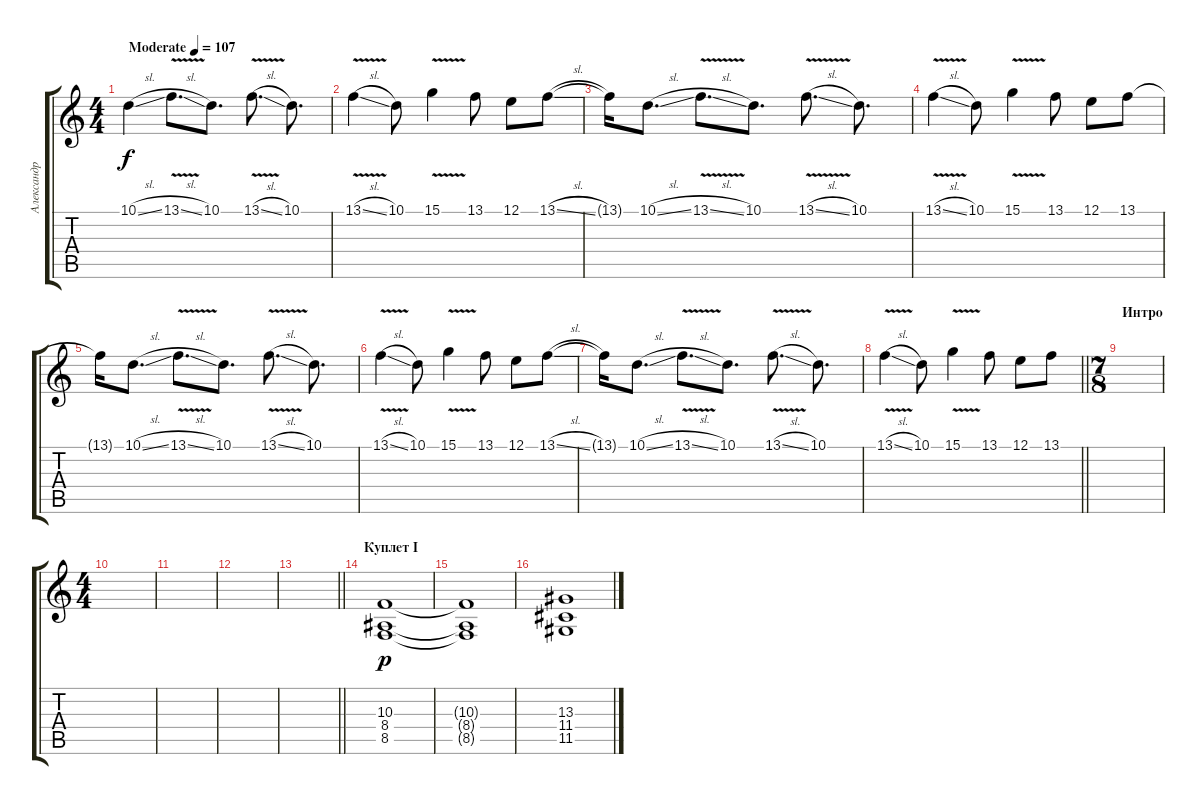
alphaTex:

\track ("Александр Андрюхин" "Александр ") {instrument stringensemble1}
\staff {score tabs}
\tuning (E4 B3 G3 D3 A2 E2) {hide}
\ts (4 4)
\tempo (107 "Moderate")
\clef g2
\ks c
10.1{sl}.4{dy f instrument stringensemble1} 13.1{v sl}.8{d} 10.1.8{d} 13.1{v sl}.8{d} 10.1.8{d} |
13.1{v sl}.4 10.1.8 15.1{v}.4 13.1.8 12.1.8 13.1{sl}.8 |
13.1{t}.16 10.1{sl}.8{d} 13.1{v sl}.8{d} 10.1.8{d} 13.1{v sl}.8{d} 10.1.8{d} |
13.1{v sl}.4 10.1.8 15.1{v}.4 13.1.8 12.1.8 13.1.8 |
13.1{t}.16 10.1{sl}.8{d} 13.1{v sl}.8{d} 10.1.8{d} 13.1{v sl}.8{d} 10.1.8{d} |
13.1{v sl}.4 10.1.8 15.1{v}.4 13.1.8 12.1.8 13.1{sl}.8 |
13.1{t}.16 10.1{sl}.8{d} 13.1{v sl}.8{d} 10.1.8{d} 13.1{v sl}.8{d} 10.1.8{d} |
\barLineRight lightlight
13.1{v sl}.4 10.1.8 15.1{v}.4 13.1.8 12.1.8 13.1.8 |
\ts (7 8)
\section ("" "Интро")
|
\ts (4 4)
|
|
|
\barLineRight lightlight
|
\section ("" "Куплет I")
(10.3 8.4 8.5).1{dy p} |
(10.3{t} 8.4{t} 8.5{t}).1 |
(13.3 11.4 11.5).1
